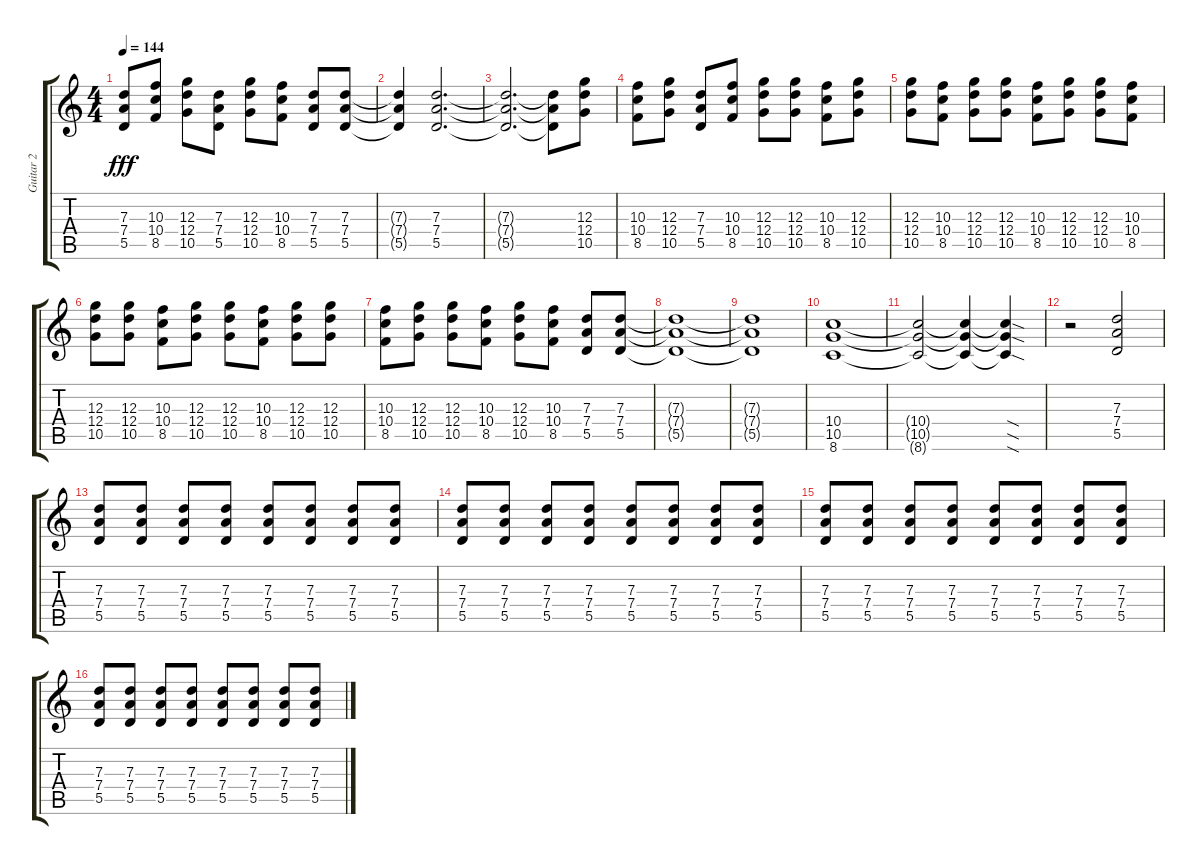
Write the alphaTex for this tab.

\track ("Guitar 2" "Guitar 2") {instrument overdrivenguitar}
\staff {score tabs}
\tuning (E4 B3 G3 D3 A2 E2) {hide}
\ts (4 4)
\tempo 144
\clef g2
\ks c
(7.3 7.4 5.5).8{dy fff} (10.3 10.4 8.5).8 (12.3 12.4 10.5).8 (7.3 7.4 5.5).8 (12.3 12.4 10.5).8 (10.3 10.4 8.5).8 (7.3 7.4 5.5).8 (7.3 7.4 5.5).8 |
(7.3{t} 7.4{t} 5.5{t}).4 (7.3 7.4 5.5).2{d} |
(7.3{t} 7.4{t} 5.5{t}).2{d} (7.3{t} 7.4{t} 5.5{t}).8 (12.3 12.4 10.5).8 |
(10.3 10.4 8.5).8 (12.3 12.4 10.5).8 (7.3 7.4 5.5).8 (10.3 10.4 8.5).8 (12.3 12.4 10.5).8 (12.3 12.4 10.5).8 (10.3 10.4 8.5).8 (12.3 12.4 10.5).8 |
(12.3 12.4 10.5).8 (10.3 10.4 8.5).8 (12.3 12.4 10.5).8 (12.3 12.4 10.5).8 (10.3 10.4 8.5).8 (12.3 12.4 10.5).8 (12.3 12.4 10.5).8 (10.3 10.4 8.5).8 |
(12.3 12.4 10.5).8 (12.3 12.4 10.5).8 (10.3 10.4 8.5).8 (12.3 12.4 10.5).8 (12.3 12.4 10.5).8 (10.3 10.4 8.5).8 (12.3 12.4 10.5).8 (12.3 12.4 10.5).8 |
(10.3 10.4 8.5).8 (12.3 12.4 10.5).8 (12.3 12.4 10.5).8 (10.3 10.4 8.5).8 (12.3 12.4 10.5).8 (10.3 10.4 8.5).8 (7.3 7.4 5.5).8 (7.3 7.4 5.5).8 |
(7.3{t} 7.4{t} 5.5{t}).1 |
(7.3{t} 7.4{t} 5.5{t}).1 |
(10.4 10.5 8.6).1 |
(10.4{t} 10.5{t} 8.6{t}).2 (10.4{t} 10.5{t} 8.6{t}).4 (10.4{sod t} 10.5{sod t} 8.6{sod t}).4 |
r.2 (7.3 7.4 5.5).2 |
(7.3 7.4 5.5).8 (7.3 7.4 5.5).8 (7.3 7.4 5.5).8 (7.3 7.4 5.5).8 (7.3 7.4 5.5).8 (7.3 7.4 5.5).8 (7.3 7.4 5.5).8 (7.3 7.4 5.5).8 |
(7.3 7.4 5.5).8 (7.3 7.4 5.5).8 (7.3 7.4 5.5).8 (7.3 7.4 5.5).8 (7.3 7.4 5.5).8 (7.3 7.4 5.5).8 (7.3 7.4 5.5).8 (7.3 7.4 5.5).8 |
(7.3 7.4 5.5).8 (7.3 7.4 5.5).8 (7.3 7.4 5.5).8 (7.3 7.4 5.5).8 (7.3 7.4 5.5).8 (7.3 7.4 5.5).8 (7.3 7.4 5.5).8 (7.3 7.4 5.5).8 |
(7.3 7.4 5.5).8 (7.3 7.4 5.5).8 (7.3 7.4 5.5).8 (7.3 7.4 5.5).8 (7.3 7.4 5.5).8 (7.3 7.4 5.5).8 (7.3 7.4 5.5).8 (7.3 7.4 5.5).8
